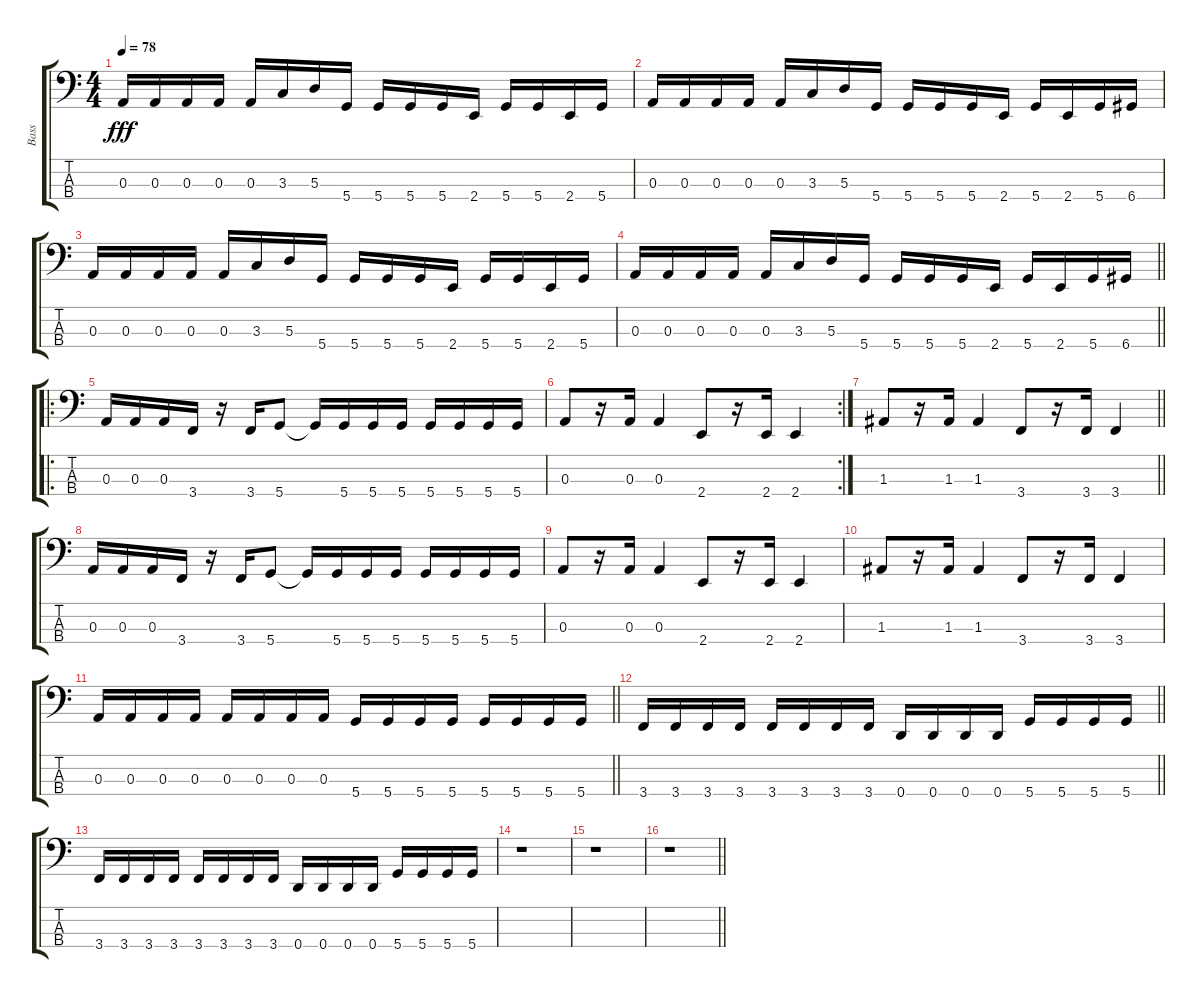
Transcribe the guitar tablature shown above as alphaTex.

\track ("Bass" "Bass") {instrument electricbassfinger}
\staff {score tabs}
\tuning (G2 D2 A1 D1) {hide}
\ts (4 4)
\tempo 78
\clef f4
\ks c
0.3.16{dy fff instrument electricbassfinger} 0.3.16 0.3.16 0.3.16 0.3.16 3.3.16 5.3.16 5.4.16 5.4.16 5.4.16 5.4.16 2.4.16 5.4.16 5.4.16 2.4.16 5.4.16 |
0.3.16 0.3.16 0.3.16 0.3.16 0.3.16 3.3.16 5.3.16 5.4.16 5.4.16 5.4.16 5.4.16 2.4.16 5.4.16 2.4.16 5.4.16 6.4.16 |
0.3.16 0.3.16 0.3.16 0.3.16 0.3.16 3.3.16 5.3.16 5.4.16 5.4.16 5.4.16 5.4.16 2.4.16 5.4.16 5.4.16 2.4.16 5.4.16 |
\barLineRight lightlight
0.3.16 0.3.16 0.3.16 0.3.16 0.3.16 3.3.16 5.3.16 5.4.16 5.4.16 5.4.16 5.4.16 2.4.16 5.4.16 2.4.16 5.4.16 6.4.16 |
\ro
0.3.16 0.3.16 0.3.16 3.4.16 r.16 3.4.16 5.4.8 5.4{t}.16 5.4.16 5.4.16 5.4.16 5.4.16 5.4.16 5.4.16 5.4.16 |
\rc 2
0.3.8 r.16 0.3.16 0.3.4 2.4.8 r.16 2.4.16 2.4.4 |
\barLineRight lightlight
1.3.8 r.16 1.3.16 1.3.4 3.4.8 r.16 3.4.16 3.4.4 |
0.3.16 0.3.16 0.3.16 3.4.16 r.16 3.4.16 5.4.8 5.4{t}.16 5.4.16 5.4.16 5.4.16 5.4.16 5.4.16 5.4.16 5.4.16 |
0.3.8 r.16 0.3.16 0.3.4 2.4.8 r.16 2.4.16 2.4.4 |
1.3.8 r.16 1.3.16 1.3.4 3.4.8 r.16 3.4.16 3.4.4 |
\barLineRight lightlight
0.3.16 0.3.16 0.3.16 0.3.16 0.3.16 0.3.16 0.3.16 0.3.16 5.4.16 5.4.16 5.4.16 5.4.16 5.4.16 5.4.16 5.4.16 5.4.16 |
\barLineRight lightlight
3.4.16 3.4.16 3.4.16 3.4.16 3.4.16 3.4.16 3.4.16 3.4.16 0.4.16 0.4.16 0.4.16 0.4.16 5.4.16 5.4.16 5.4.16 5.4.16 |
3.4.16 3.4.16 3.4.16 3.4.16 3.4.16 3.4.16 3.4.16 3.4.16 0.4.16 0.4.16 0.4.16 0.4.16 5.4.16 5.4.16 5.4.16 5.4.16 |
r.1 |
r.1 |
\barLineRight lightlight
r.1
